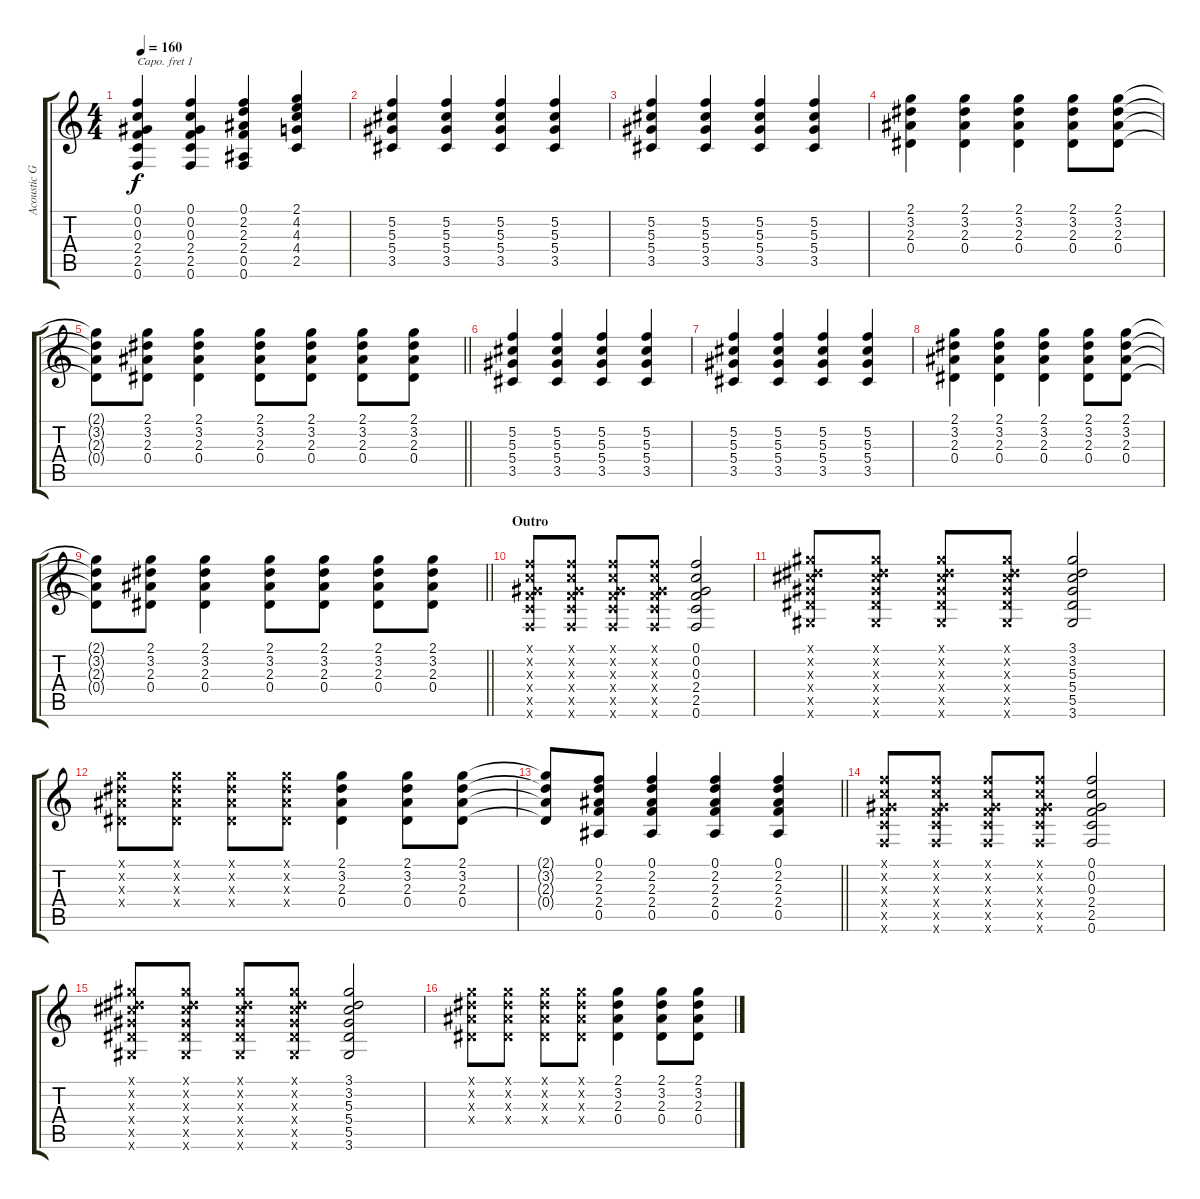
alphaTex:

\track ("Acoustic Guitar" "Acoustic G") {instrument acousticguitarsteel}
\staff {score tabs}
\capo 1
\tuning (E4 B3 G3 D3 A2 E2) {hide}
\ts (4 4)
\tempo 160
\clef g2
\ks c
(0.1 0.2 0.3 2.4 2.5 0.6).4{dy f} (0.1 0.2 0.3 2.4 2.5 0.6).4 (0.1 2.2 2.3 2.4 0.5 0.6).4 (2.1 4.2 4.3 4.4 2.5).4 |
(5.2 5.3 5.4 3.5).4 (5.2 5.3 5.4 3.5).4 (5.2 5.3 5.4 3.5).4 (5.2 5.3 5.4 3.5).4 |
(5.2 5.3 5.4 3.5).4 (5.2 5.3 5.4 3.5).4 (5.2 5.3 5.4 3.5).4 (5.2 5.3 5.4 3.5).4 |
(2.1 3.2 2.3 0.4).4 (2.1 3.2 2.3 0.4).4 (2.1 3.2 2.3 0.4).4 (2.1 3.2 2.3 0.4).8 (2.1 3.2 2.3 0.4).8 |
\barLineRight lightlight
(2.1{t} 3.2{t} 2.3{t} 0.4{t}).8 (2.1 3.2 2.3 0.4).8 (2.1 3.2 2.3 0.4).4 (2.1 3.2 2.3 0.4).8 (2.1 3.2 2.3 0.4).8 (2.1 3.2 2.3 0.4).8 (2.1 3.2 2.3 0.4).8 |
(5.2 5.3 5.4 3.5).4 (5.2 5.3 5.4 3.5).4 (5.2 5.3 5.4 3.5).4 (5.2 5.3 5.4 3.5).4 |
(5.2 5.3 5.4 3.5).4 (5.2 5.3 5.4 3.5).4 (5.2 5.3 5.4 3.5).4 (5.2 5.3 5.4 3.5).4 |
(2.1 3.2 2.3 0.4).4 (2.1 3.2 2.3 0.4).4 (2.1 3.2 2.3 0.4).4 (2.1 3.2 2.3 0.4).8 (2.1 3.2 2.3 0.4).8 |
\barLineRight lightlight
(2.1{t} 3.2{t} 2.3{t} 0.4{t}).8 (2.1 3.2 2.3 0.4).8 (2.1 3.2 2.3 0.4).4 (2.1 3.2 2.3 0.4).8 (2.1 3.2 2.3 0.4).8 (2.1 3.2 2.3 0.4).8 (2.1 3.2 2.3 0.4).8 |
\section ("" "Outro")
(0.1{x} 0.2{x} 0.3{x} 2.4{x} 2.5{x} 0.6{x}).8 (0.1{x} 0.2{x} 0.3{x} 2.4{x} 2.5{x} 0.6{x}).8 (0.1{x} 0.2{x} 0.3{x} 2.4{x} 2.5{x} 0.6{x}).8 (0.1{x} 0.2{x} 0.3{x} 2.4{x} 2.5{x} 0.6{x}).8 (0.1 0.2 0.3 2.4 2.5 0.6).2 |
(3.1{x} 3.2{x} 5.3{x} 5.4{x} 5.5{x} 3.6{x}).8 (3.1{x} 3.2{x} 5.3{x} 5.4{x} 5.5{x} 3.6{x}).8 (3.1{x} 3.2{x} 5.3{x} 5.4{x} 5.5{x} 3.6{x}).8 (3.1{x} 3.2{x} 5.3{x} 5.4{x} 5.5{x} 3.6{x}).8 (3.1 3.2 5.3 5.4 5.5 3.6).2 |
(2.1{x} 3.2{x} 2.3{x} 0.4{x}).8 (2.1{x} 3.2{x} 2.3{x} 0.4{x}).8 (2.1{x} 3.2{x} 2.3{x} 0.4{x}).8 (2.1{x} 3.2{x} 2.3{x} 0.4{x}).8 (2.1 3.2 2.3 0.4).4 (2.1 3.2 2.3 0.4).8 (2.1 3.2 2.3 0.4).8 |
\barLineRight lightlight
(2.1{t} 3.2{t} 2.3{t} 0.4{t}).8 (0.1 2.2 2.3 2.4 0.5).8 (0.1 2.2 2.3 2.4 0.5).4 (0.1 2.2 2.3 2.4 0.5).4 (0.1 2.2 2.3 2.4 0.5).4 |
(0.1{x} 0.2{x} 0.3{x} 2.4{x} 2.5{x} 0.6{x}).8 (0.1{x} 0.2{x} 0.3{x} 2.4{x} 2.5{x} 0.6{x}).8 (0.1{x} 0.2{x} 0.3{x} 2.4{x} 2.5{x} 0.6{x}).8 (0.1{x} 0.2{x} 0.3{x} 2.4{x} 2.5{x} 0.6{x}).8 (0.1 0.2 0.3 2.4 2.5 0.6).2 |
(3.1{x} 3.2{x} 5.3{x} 5.4{x} 5.5{x} 3.6{x}).8 (3.1{x} 3.2{x} 5.3{x} 5.4{x} 5.5{x} 3.6{x}).8 (3.1{x} 3.2{x} 5.3{x} 5.4{x} 5.5{x} 3.6{x}).8 (3.1{x} 3.2{x} 5.3{x} 5.4{x} 5.5{x} 3.6{x}).8 (3.1 3.2 5.3 5.4 5.5 3.6).2 |
(2.1{x} 3.2{x} 2.3{x} 0.4{x}).8 (2.1{x} 3.2{x} 2.3{x} 0.4{x}).8 (2.1{x} 3.2{x} 2.3{x} 0.4{x}).8 (2.1{x} 3.2{x} 2.3{x} 0.4{x}).8 (2.1 3.2 2.3 0.4).4 (2.1 3.2 2.3 0.4).8 (2.1 3.2 2.3 0.4).8
